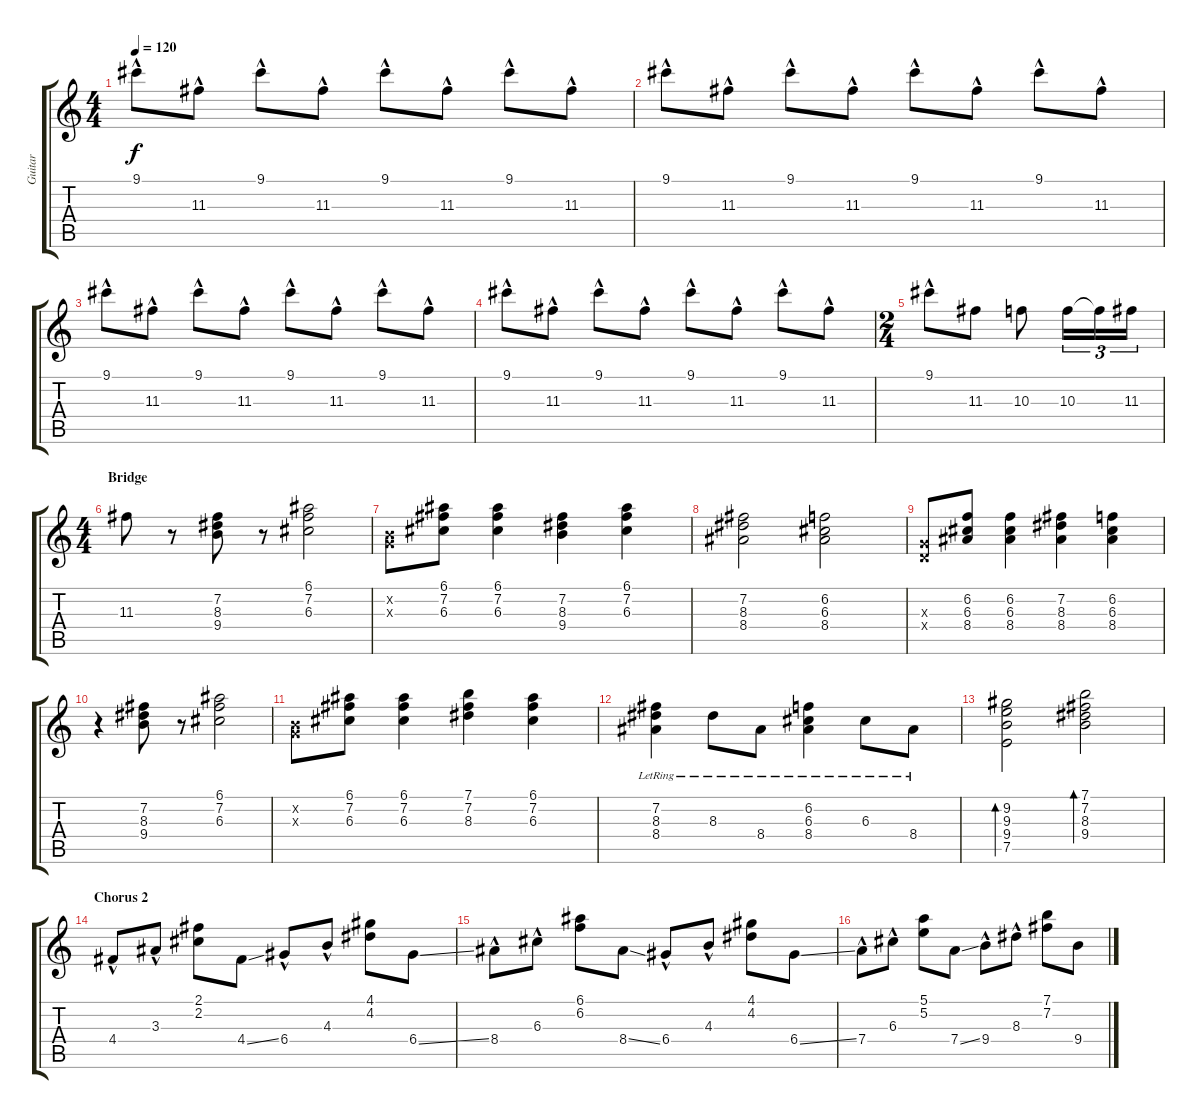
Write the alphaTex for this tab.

\track ("Guitar" "Guitar") {instrument electricguitarclean}
\staff {score tabs}
\tuning (E4 B3 G3 D3 A2 E2) {hide}
\ts (4 4)
\tempo 120
\clef g2
\ks c
9.1{hac}.8{dy f} 11.3{hac}.8 9.1{hac}.8 11.3{hac}.8 9.1{hac}.8 11.3{hac}.8 9.1{hac}.8 11.3{hac}.8 |
9.1{hac}.8 11.3{hac}.8 9.1{hac}.8 11.3{hac}.8 9.1{hac}.8 11.3{hac}.8 9.1{hac}.8 11.3{hac}.8 |
9.1{hac}.8 11.3{hac}.8 9.1{hac}.8 11.3{hac}.8 9.1{hac}.8 11.3{hac}.8 9.1{hac}.8 11.3{hac}.8 |
9.1{hac}.8 11.3{hac}.8 9.1{hac}.8 11.3{hac}.8 9.1{hac}.8 11.3{hac}.8 9.1{hac}.8 11.3{hac}.8 |
\ts (2 4)
9.1{hac}.8 11.3.8 10.3.8 10.3.16{tu (3 2)} 10.3{t}.16{tu (3 2)} 11.3.16{tu (3 2)} |
\ts (4 4)
\section ("" "Bridge")
11.3.8 r.8 (7.2 8.3 9.4).8 r.8 (6.1 7.2 6.3).2 |
(0.2{x} 0.3{x}).8 (6.1 7.2 6.3).8 (6.1 7.2 6.3).4 (7.2 8.3 9.4).4 (6.1 7.2 6.3).4 |
(7.2 8.3 8.4).2 (6.2 6.3 8.4).2 |
(0.3{x} 0.4{x}).8 (6.2 6.3 8.4).8 (6.2 6.3 8.4).4 (7.2 8.3 8.4).4 (6.2 6.3 8.4).4 |
r.4 (7.2 8.3 9.4).8 r.8 (6.1 7.2 6.3).2 |
(0.2{x} 0.3{x}).8 (6.1 7.2 6.3).8 (6.1 7.2 6.3).4 (7.1 7.2 8.3).4 (6.1 7.2 6.3).4 |
(7.2{lr} 8.3{lr} 8.4{lr}).4 8.3{lr}.8 8.4{lr}.8 (6.2{lr} 6.3{lr} 8.4{lr}).4 6.3{lr}.8 8.4{lr}.8 |
(9.2 9.3 9.4 7.5).2{bd 120} (7.1 7.2 8.3 9.4).2{bd 120} |
\section ("" "Chorus 2")
4.4{hac}.8 3.3{hac}.8 (2.1 2.2).8 4.4{ss}.8 6.4{hac}.8 4.3{hac}.8 (4.1 4.2).8 6.4{ss}.8 |
8.4{hac}.8 6.3{hac}.8 (6.1 6.2).8 8.4{ss}.8 6.4{hac}.8 4.3{hac}.8 (4.1 4.2).8 6.4{ss}.8 |
7.4{hac}.8 6.3{hac}.8 (5.1 5.2).8 7.4{ss}.8 9.4{hac}.8 8.3{hac}.8 (7.1 7.2).8 9.4{ss}.8
